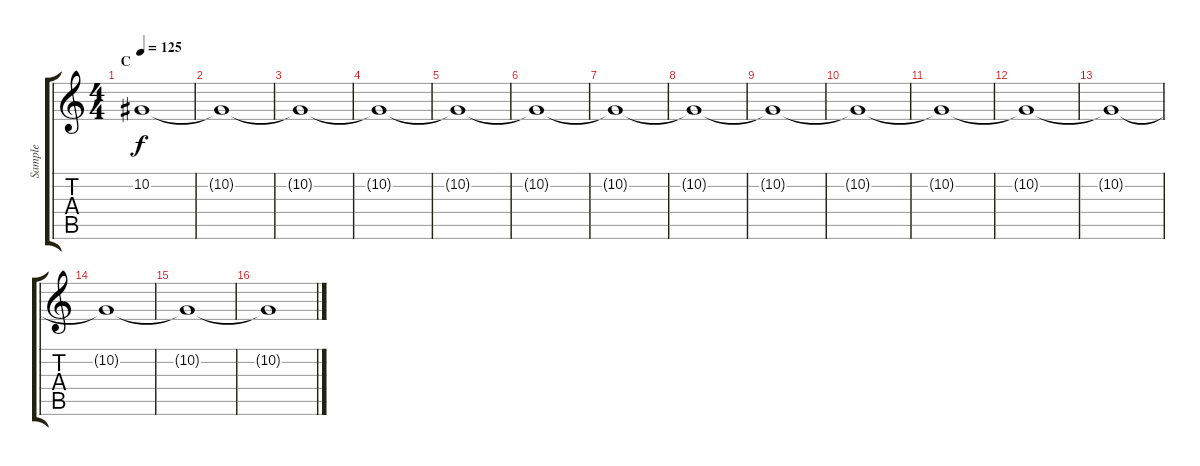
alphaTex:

\track ("Sample" "Sample") {instrument stringensemble1}
\staff {score tabs}
\tuning (Eb4 Bb3 Gb3 Db3 Ab2 Eb2) {hide}
\ts (4 4)
\section ("" "C")
\tempo 125
\clef g2
\ks c
10.2{t}.1{dy f} |
10.2{t}.1 |
10.2{t}.1 |
10.2{t}.1 |
10.2{t}.1 |
10.2{t}.1 |
10.2{t}.1 |
10.2{t}.1 |
10.2{t}.1 |
10.2{t}.1 |
10.2{t}.1 |
10.2{t}.1 |
10.2{t}.1 |
10.2{t}.1 |
10.2{t}.1 |
10.2{t}.1
